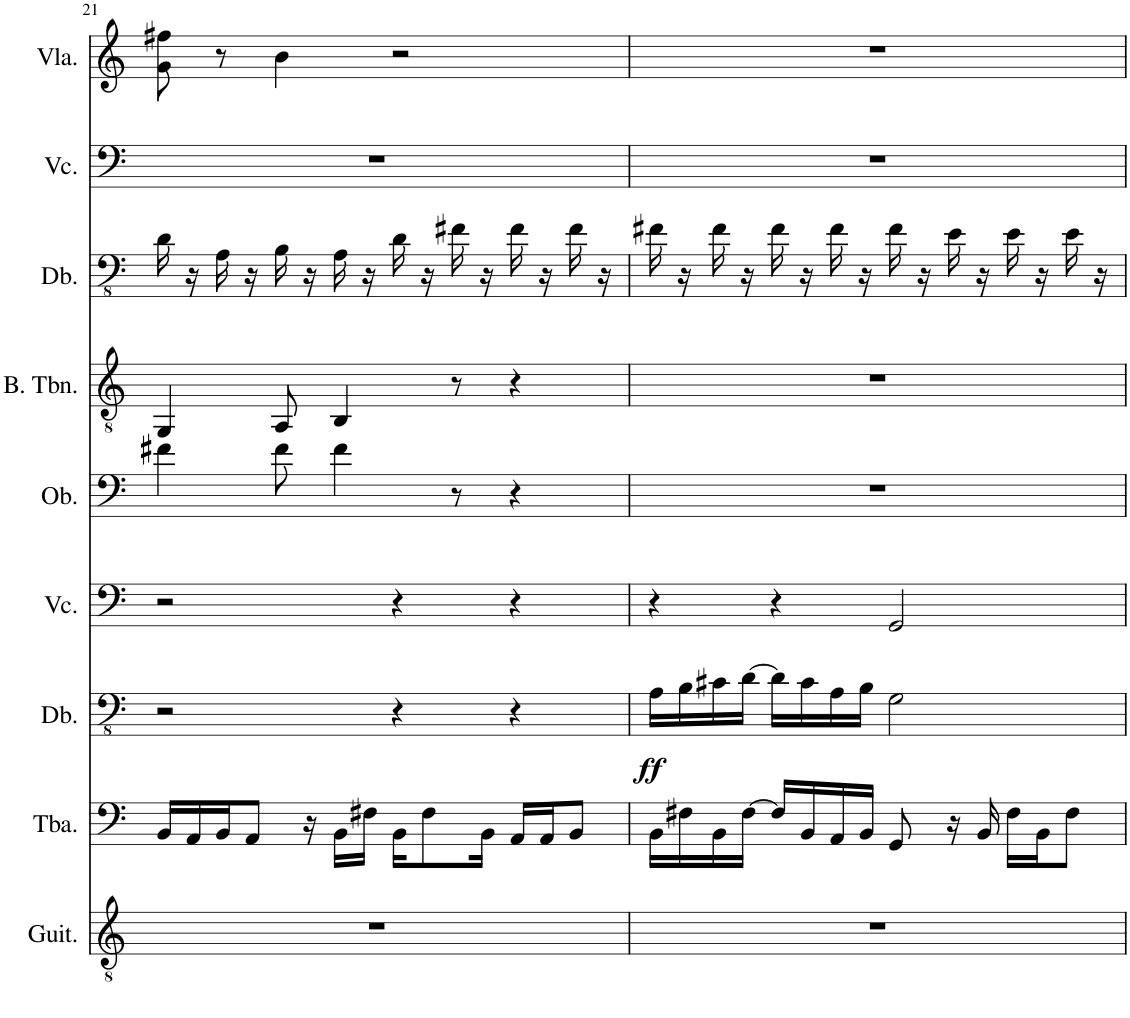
**kern	**kern	**kern	**dynam	**kern	**kern	**kern	**kern	**kern	**kern
*part9	*part8	*part7	*part7	*part6	*part5	*part4	*part3	*part2	*part1
*staff9	*staff8	*staff7	*staff7	*staff6	*staff5	*staff4	*staff3	*staff2	*staff1
*I"Classical Guitar	*I"Tuba	*I"Double Bass	*	*I"Violoncello	*I"Oboe	*I"Bass Trombone	*I"Double Bass	*I"Violoncello	*I"Viola
*I'Guit.	*I'Tba.	*I'Db.	*	*I'Vc.	*I'Ob.	*I'B. Tbn.	*I'Db.	*I'Vc.	*I'Vla.
!!LO:PB:g=z
*clefGv2	*clefF4	*clefFv4	*	*clefF4	*clefF4	*clefGv2	*clefFv4	*clefF4	*clefG2
*	*	*Trd7c12	*	*	*	*	*Trd7c12	*	*
*k[]	*k[]	*k[]	*	*k[]	*k[]	*k[]	*k[]	*k[]	*k[]
*M4/4	*M4/4	*M4/4	*	*M4/4	*M4/4	*M4/4	*M4/4	*M4/4	*M4/4
=21	=21	=21	=21	=21	=21	=21	=21	=21	=21
1r	16BB/LL	2r	.	2r	4f#X\	4GG/	16D\	1r	8g\ 8ff#X\
.	16AA/	.	.	.	.	.	16r	.	.
.	16BB/J	.	.	.	.	.	16AA\	.	8r
.	8AA/J	.	.	.	.	.	16r	.	.
.	.	.	.	.	8f#\	8AA/	16BB\	.	4b\
.	16r	.	.	.	.	.	16r	.	.
.	16BB\LL	.	.	.	4f#\	4BB/	16AA\	.	.
.	16F#X\JJ	.	.	.	.	.	16r	.	.
.	16BB\KL	4r	.	4r	.	.	16D\	.	2r
.	8F#\	.	.	.	.	.	16r	.	.
.	.	.	.	.	8r	8r	16F#X\	.	.
.	16BB\Jk	.	.	.	.	.	16r	.	.
.	16AA/LL	4r	.	4r	4r	4r	16F#\	.	.
.	16AA/J	.	.	.	.	.	16r	.	.
.	8BB/J	.	.	.	.	.	16F#\	.	.
.	.	.	.	.	.	.	16r	.	.
=22	=22	=22	=22	=22	=22	=22	=22	=22	=22
!	!	!	!LO:DY:b	!	!	!	!	!	!
1r	16BB\LL	16AA\LL	ff	4r	1r	1r	16F#X\	1r	1r
.	16F#X\	16BB\	.	.	.	.	16r	.	.
.	16BB\	16C#X\	.	.	.	.	16F#\	.	.
.	[16F#\JJ	[16D\JJ	.	.	.	.	16r	.	.
.	16F#/LL]	16D\LL]	.	4r	.	.	16F#\	.	.
.	16BB/	16C#\	.	.	.	.	16r	.	.
.	16AA/	16AA\	.	.	.	.	16F#\	.	.
.	16BB/JJ	16BB\JJ	.	.	.	.	16r	.	.
.	8GG/	2GG\	.	2GG/	.	.	16F#\	.	.
.	.	.	.	.	.	.	16r	.	.
.	16r	.	.	.	.	.	16E\	.	.
.	16BB/	.	.	.	.	.	16r	.	.
.	16F#\LL	.	.	.	.	.	16E\	.	.
.	16BB\J	.	.	.	.	.	16r	.	.
.	8F#\J	.	.	.	.	.	16E\	.	.
.	.	.	.	.	.	.	16r	.	.
=	=	=	=	=	=	=	=	=	=
*-	*-	*-	*-	*-	*-	*-	*-	*-	*-
